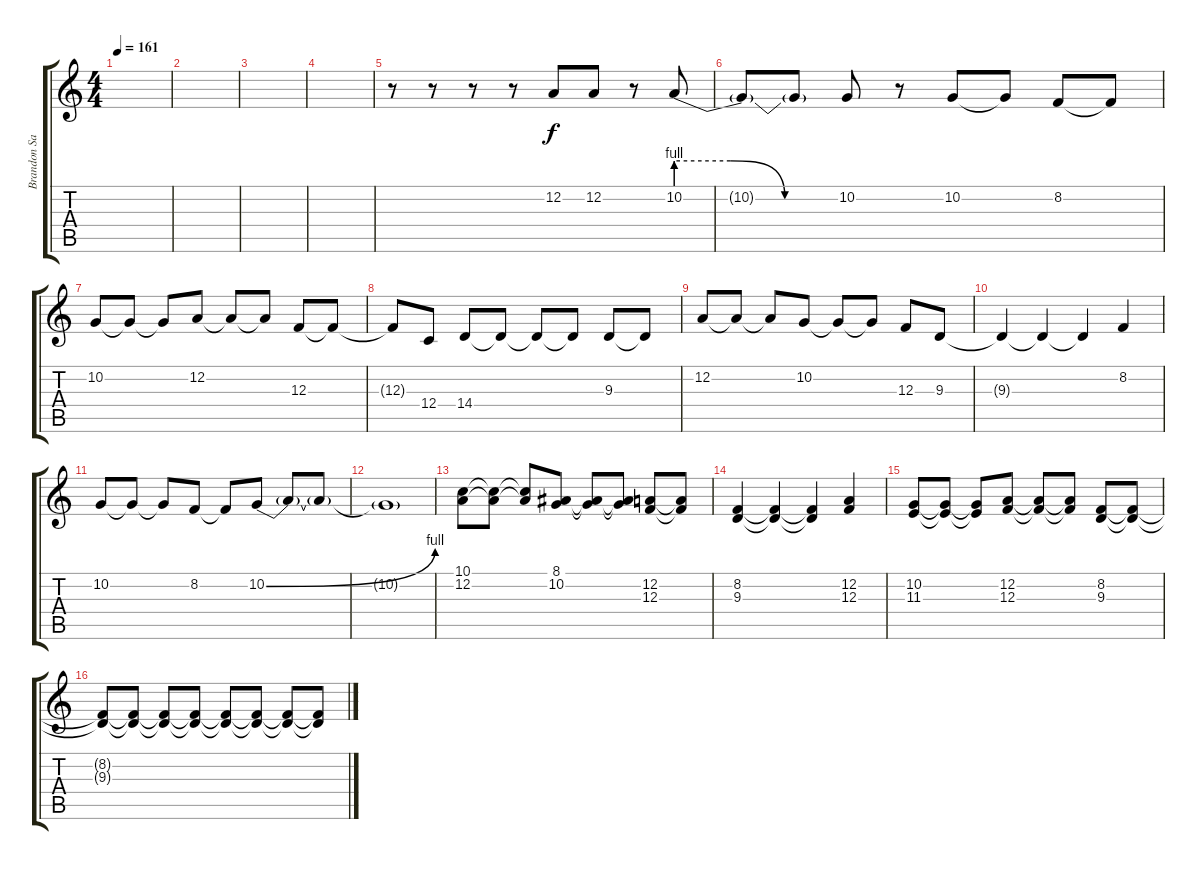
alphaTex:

\track ("Brandon Saller (Vox)" "Brandon Sa") {instrument altosax}
\staff {score tabs}
\tuning (D4 A3 F3 C3 G2 C2) {hide}
\ts (4 4)
\tempo 161
\clef g2
\ks c
|
|
|
|
r.8 r.8 r.8 r.8 12.2.8 12.2.8 r.8 10.2{be (custom 0 4 20 4 40 0 60 0)}.8 |
10.2{t}.8 10.2{t}.8 10.2.8 r.8 10.2.8 10.2{t}.8 8.2.8 8.2{t}.8 |
10.2.8 10.2{t}.8 10.2{t}.8 12.2.8 12.2{t}.8 12.2{t}.8 12.3.8 12.3{t}.8 |
12.3{t}.8 12.4.8 14.4.8 14.4{t}.8 14.4{t}.8 14.4{t}.8 9.3.8 9.3{t}.8 |
12.2.8 12.2{t}.8 12.2{t}.8 10.2.8 10.2{t}.8 10.2{t}.8 12.3.8 9.3.8 |
9.3{t}.4 9.3{t}.4 9.3{t}.4 8.2.4 |
10.2.8 10.2{t}.8 10.2{t}.8 8.2.8 8.2{t}.8 10.2{be (bend 0 0 60 4)}.8 10.2{t}.8 10.2{t}.8 |
10.2{t}.1 |
(10.1 12.2).8 (10.1{t} 12.2{t}).8 (10.1{t} 12.2{t}).8 (8.1 10.2).8 (8.1{t} 10.2{t}).8 (8.1{t} 10.2{t}).8 (12.2 12.3).8 (12.2{t} 12.3{t}).8 |
(8.2 9.3).4 (8.2{t} 9.3{t}).4 (8.2{t} 9.3{t}).4 (12.2 12.3).4 |
(10.2 11.3).8 (10.2{t} 11.3{t}).8 (10.2{t} 11.3{t}).8 (12.2 12.3).8 (12.2{t} 12.3{t}).8 (12.2{t} 12.3{t}).8 (8.2 9.3).8 (8.2{t} 9.3{t}).8 |
(8.2{t} 9.3{t}).8 (8.2{t} 9.3{t}).8 (8.2{t} 9.3{t}).8 (8.2{t} 9.3{t}).8 (8.2{t} 9.3{t}).8 (8.2{t} 9.3{t}).8 (8.2{t} 9.3{t}).8 (8.2{t} 9.3{t}).8
